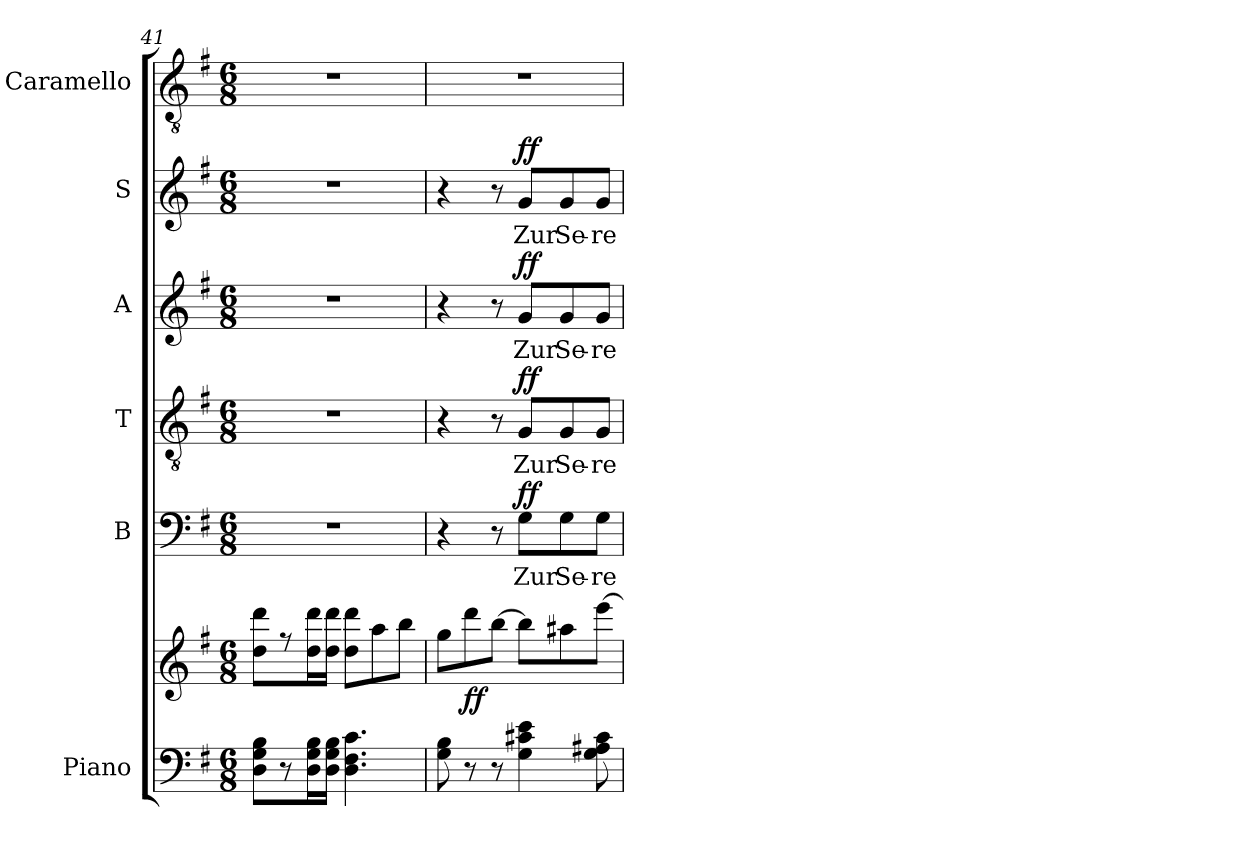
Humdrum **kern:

**kern	**kern	**dynam	**kern	**text	**dynam	**kern	**text	**dynam	**kern	**text	**dynam	**kern	**text	**dynam	**kern
*part6	*part6	*part6	*part5	*part5	*part5	*part4	*part4	*part4	*part3	*part3	*part3	*part2	*part2	*part2	*part1
*staff7	*staff6	*staff6/7	*staff5	*staff5	*staff5	*staff4	*staff4	*staff4	*staff3	*staff3	*staff3	*staff2	*staff2	*staff2	*staff1
*I"Piano	*	*	*I"B	*	*	*I"T	*	*	*I"A	*	*	*I"S	*	*	*I"Caramello
*I'Pno	*	*	*I'B	*	*	*I'T	*	*	*I'A	*	*	*I'S	*	*	*
*clefF4	*clefG2	*	*clefF4	*	*	*clefGv2	*	*	*clefG2	*	*	*clefG2	*	*	*clefGv2
*k[f#]	*k[f#]	*	*k[f#]	*	*	*k[f#]	*	*	*k[f#]	*	*	*k[f#]	*	*	*k[f#]
*M6/8	*M6/8	*	*M6/8	*	*	*M6/8	*	*	*M6/8	*	*	*M6/8	*	*	*M6/8
=41	=41	=41	=41	=41	=41	=41	=41	=41	=41	=41	=41	=41	=41	=41	=41
8D\ 8G\ 8B\L	8dd\ 8ddd\L	.	2.r	.	.	2.r	.	.	2.r	.	.	2.r	.	.	2.r
8r	8r	.	.	.	.	.	.	.	.	.	.	.	.	.	.
16D\ 16G\ 16B\L	16dd\ 16ddd\L	.	.	.	.	.	.	.	.	.	.	.	.	.	.
16D\ 16G\ 16B\JJ	16dd\ 16ddd\JJ	.	.	.	.	.	.	.	.	.	.	.	.	.	.
4.D\ 4.F#\ 4.c\	8dd\ 8ddd\L	.	.	.	.	.	.	.	.	.	.	.	.	.	.
.	8aa\	.	.	.	.	.	.	.	.	.	.	.	.	.	.
.	8bb\J	.	.	.	.	.	.	.	.	.	.	.	.	.	.
!!LO:LB:g=z
=42	=42	=42	=42	=42	=42	=42	=42	=42	=42	=42	=42	=42	=42	=42	=42
8G\ 8B\	8gg\L	.	4r	.	.	4r	.	.	4r	.	.	4r	.	.	2.r
!	!	!LO:DY:b	!	!	!	!	!	!	!	!	!	!	!	!	!
8r	8ddd\	ff	.	.	.	.	.	.	.	.	.	.	.	.	.
8r	[8bb\J	.	8r	.	.	8r	.	.	8r	.	.	8r	.	.	.
!	!	!	!	!LO:LY:b	!LO:DY:a	!	!LO:LY:b	!LO:DY:a	!	!LO:LY:b	!LO:DY:a	!	!LO:LY:b	!LO:DY:a	!
4G\ 4c#X\ 4e\	8bb\L]	.	8G\L	Zur	ff	8G/L	Zur	ff	8g/L	Zur	ff	8g/L	Zur	ff	.
!	!	!	!	!LO:LY:b	!	!	!LO:LY:b	!	!	!LO:LY:b	!	!	!LO:LY:b	!	!
.	8aa#X\	.	8G\	Se-	.	8G/	Se-	.	8g/	Se-	.	8g/	Se-	.	.
!	!	!	!	!LO:LY:b	!	!	!LO:LY:b	!	!	!LO:LY:b	!	!	!LO:LY:b	!	!
8G\ 8A#X\ 8c#\	[8eee\J	.	8G\J	-re-	.	8G/J	-re-	.	8g/J	-re-	.	8g/J	-re-	.	.
=	=	=	=	=	=	=	=	=	=	=	=	=	=	=	=
*-	*-	*-	*-	*-	*-	*-	*-	*-	*-	*-	*-	*-	*-	*-	*-
